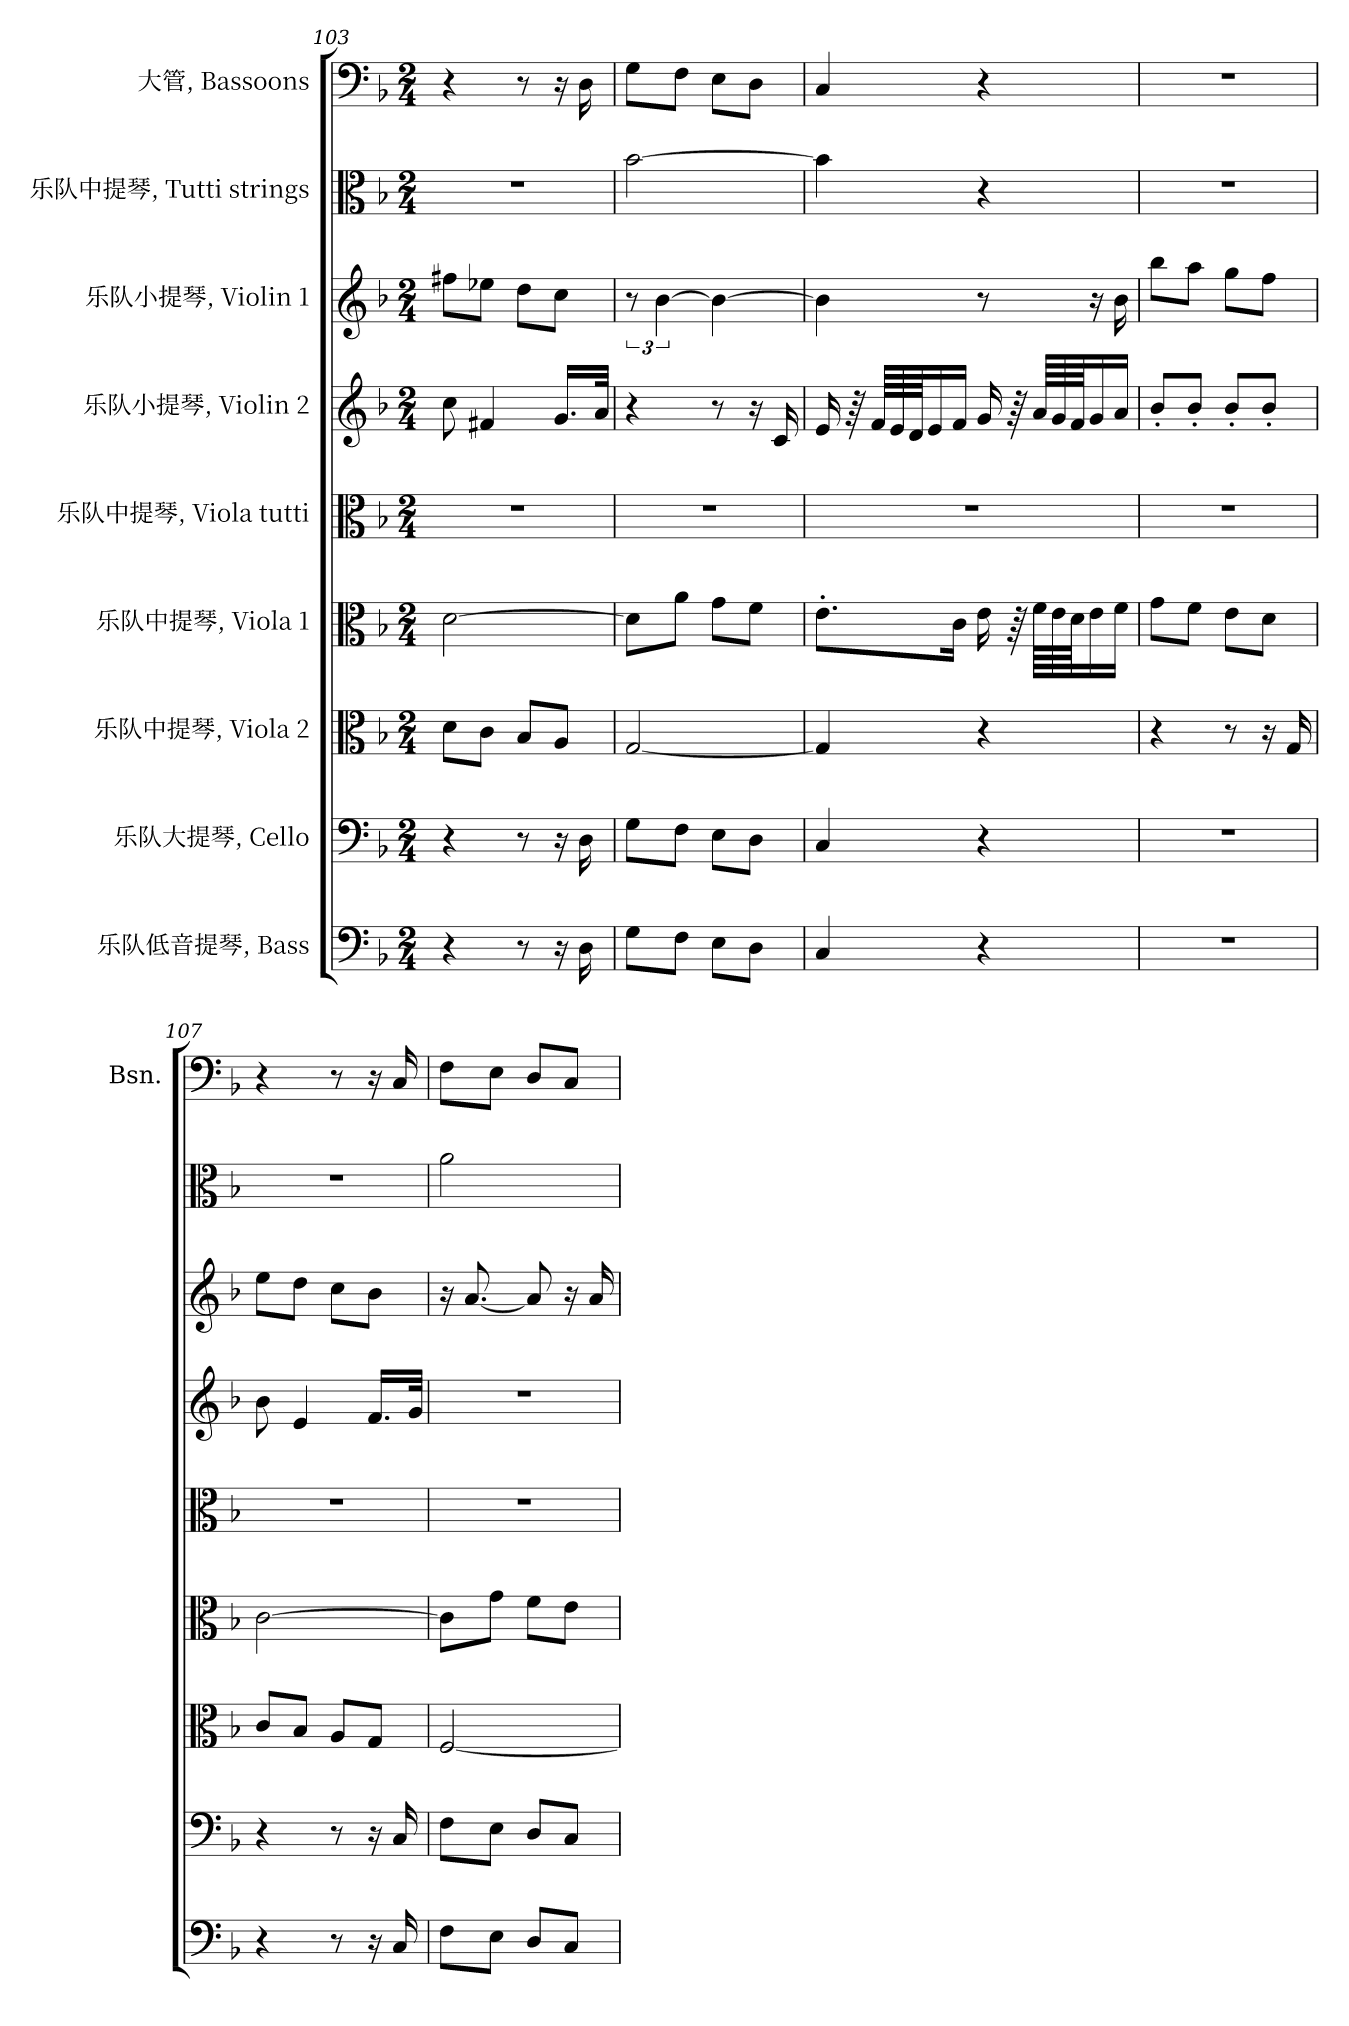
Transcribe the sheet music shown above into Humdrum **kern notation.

**kern	**kern	**kern	**kern	**kern	**kern	**kern	**kern	**kern
*part9	*part8	*part7	*part6	*part5	*part4	*part3	*part2	*part1
*staff9	*staff8	*staff7	*staff6	*staff5	*staff4	*staff3	*staff2	*staff1
*I"乐队低音提琴, Bass	*I"乐队大提琴, Cello	*I"乐队中提琴, Viola 2	*I"乐队中提琴, Viola 1	*I"乐队中提琴, Viola tutti	*I"乐队小提琴, Violin 2	*I"乐队小提琴, Violin 1	*I"乐队中提琴, Tutti strings	*I"大管, Bassoons
*	*	*	*	*	*	*	*	*I'Bsn.
!!LO:PB:g=z
*clefF4	*clefF4	*clefC3	*clefC3	*clefC3	*clefG2	*clefG2	*clefC3	*clefF4
*ITrd7c12	*	*	*	*	*	*	*	*
*k[b-]	*k[b-]	*k[b-]	*k[b-]	*k[b-]	*k[b-]	*k[b-]	*k[b-]	*k[b-]
*M2/4	*M2/4	*M2/4	*M2/4	*M2/4	*M2/4	*M2/4	*M2/4	*M2/4
*MM49	*MM49	*MM49	*MM49	*MM49	*MM49	*MM49	*MM49	*MM49
=103	=103	=103	=103	=103	=103	=103	=103	=103
4r	4r	8d\L	[2d\	2r	8cc\	8ff#X\L	2r	4r
.	.	8c\J	.	.	4f#X/	8ee-X\J	.	.
8r	8r	8B-/L	.	.	.	8dd\L	.	8r
16r	16r	8A/J	.	.	16.g/LL	8cc\J	.	16r
16DD\	16D\	.	.	.	.	.	.	16D\
.	.	.	.	.	32a/JJk	.	.	.
=104	=104	=104	=104	=104	=104	=104	=104	=104
*	*	*	*	*	*	*	*	*MM47
8GG\L	8G\L	[2G/	8d\L]	2r	4r	12r	[2b-\	8G\L
.	.	.	.	.	.	[6b-\	.	.
8FF\J	8F\J	.	8a\J	.	.	.	.	8F\J
8EE\L	8E\L	.	8g\L	.	8r	4b-\_	.	8E\L
*	*	*	*	*	*	*	*	*MM47
8DD\J	8D\J	.	8f\J	.	16r	.	.	8D\J
.	.	.	.	.	16c/	.	.	.
=105	=105	=105	=105	=105	=105	=105	=105	=105
*	*	*	*	*	*	*	*	*MM47
4CC/	4C/	4G/]	8.e'\L	2r	16e/	4b-\]	4b-\]	4C/
.	.	.	.	.	64r	.	.	.
.	.	.	.	.	64f/LLLL	.	.	.
.	.	.	.	.	64e/	.	.	.
.	.	.	.	.	64d/JJ	.	.	.
.	.	.	.	.	16e/	.	.	.
.	.	.	16c\Jk	.	16f/JJ	.	.	.
*	*	*	*	*	*	*	*	*MM47
4r	4r	4r	16e\	.	16g/	8r	4r	4r
.	.	.	64r	.	64r	.	.	.
.	.	.	64f\LLLL	.	64a/LLLL	.	.	.
.	.	.	64e\	.	64g/	.	.	.
.	.	.	64d\JJ	.	64f/JJ	.	.	.
.	.	.	16e\	.	16g/	16r	.	.
.	.	.	16f\JJ	.	16a/JJ	16b-\	.	.
=106	=106	=106	=106	=106	=106	=106	=106	=106
*	*	*	*	*	*	*	*	*MM47
2r	2r	4r	8g\L	2r	8b-'/L	8bb-\L	2r	2r
.	.	.	8f\J	.	8b-'/J	8aa\J	.	.
.	.	8r	8e\L	.	8b-'/L	8gg\L	.	.
.	.	16r	8d\J	.	8b-'/J	8ff\J	.	.
.	.	16G/	.	.	.	.	.	.
=107	=107	=107	=107	=107	=107	=107	=107	=107
*	*	*	*	*	*	*	*	*MM49
4r	4r	8c/L	[2c\	2r	8b-\	8ee\L	2r	4r
.	.	8B-/J	.	.	4e/	8dd\J	.	.
*	*	*	*	*	*	*	*	*MM48
8r	8r	8A/L	.	.	.	8cc\L	.	8r
*	*	*	*	*	*	*	*	*MM49
16r	16r	8G/J	.	.	16.f/LL	8b-\J	.	16r
16CC/	16C/	.	.	.	.	.	.	16C/
.	.	.	.	.	32g/JJk	.	.	.
!!LO:PB:g=z
=108	=108	=108	=108	=108	=108	=108	=108	=108
8FF\L	8F\L	[2F/	8c\L]	2r	2r	16r	2a\	8F\L
.	.	.	.	.	.	[8.a/	.	.
8EE\J	8E\J	.	8g\J	.	.	.	.	8E\J
8DD/L	8D/L	.	8f\L	.	.	8a/]	.	8D/L
8CC/J	8C/J	.	8e\J	.	.	16r	.	8C/J
.	.	.	.	.	.	16a/	.	.
=	=	=	=	=	=	=	=	=
*-	*-	*-	*-	*-	*-	*-	*-	*-
